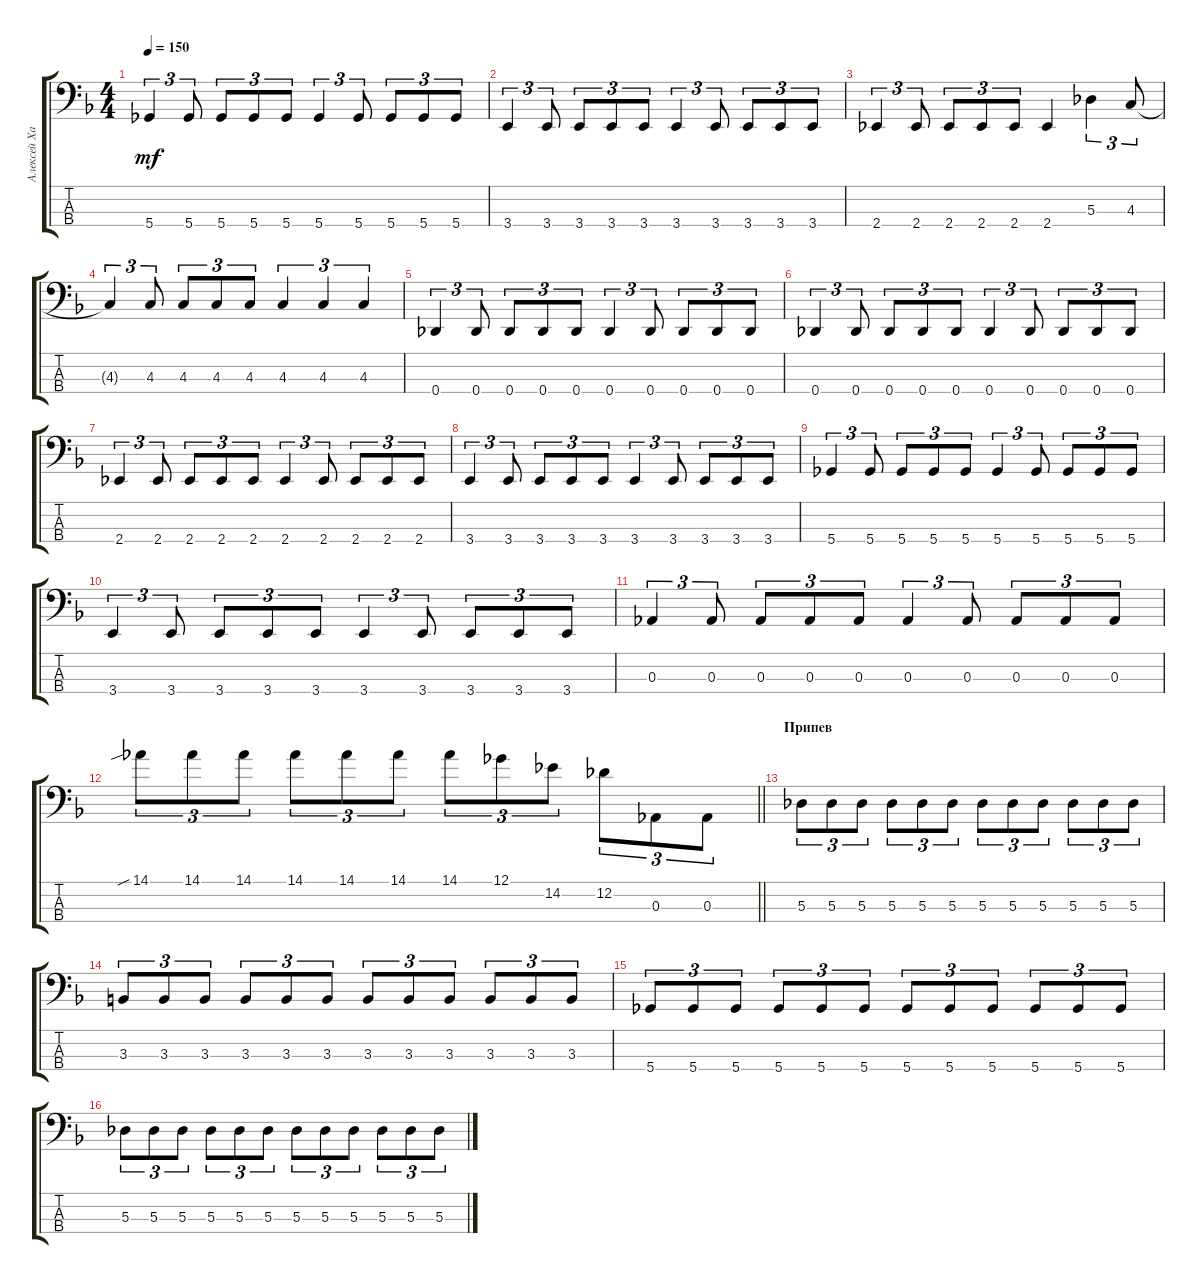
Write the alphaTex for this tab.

\track ("Алексей Харьков" "Алексей Ха") {instrument electricbassfinger}
\staff {score tabs}
\tuning (Gb2 Db2 Ab1 Db1) {hide}
\ts (4 4)
\tempo 150
\clef f4
\ks dminor
5.4.4{tu (3 2) dy mf} 5.4.8{tu (3 2)} 5.4.8{tu (3 2)} 5.4.8{tu (3 2)} 5.4.8{tu (3 2)} 5.4.4{tu (3 2)} 5.4.8{tu (3 2)} 5.4.8{tu (3 2)} 5.4.8{tu (3 2)} 5.4.8{tu (3 2)} |
3.4.4{tu (3 2)} 3.4.8{tu (3 2)} 3.4.8{tu (3 2)} 3.4.8{tu (3 2)} 3.4.8{tu (3 2)} 3.4.4{tu (3 2)} 3.4.8{tu (3 2)} 3.4.8{tu (3 2)} 3.4.8{tu (3 2)} 3.4.8{tu (3 2)} |
2.4.4{tu (3 2)} 2.4.8{tu (3 2)} 2.4.8{tu (3 2)} 2.4.8{tu (3 2)} 2.4.8{tu (3 2)} 2.4.4 5.3.4{tu (3 2)} 4.3.8{tu (3 2)} |
4.3{t}.4{tu (3 2)} 4.3.8{tu (3 2)} 4.3.8{tu (3 2)} 4.3.8{tu (3 2)} 4.3.8{tu (3 2)} 4.3.4{tu (3 2)} 4.3.4{tu (3 2)} 4.3.4{tu (3 2)} |
0.4.4{tu (3 2)} 0.4.8{tu (3 2)} 0.4.8{tu (3 2)} 0.4.8{tu (3 2)} 0.4.8{tu (3 2)} 0.4.4{tu (3 2)} 0.4.8{tu (3 2)} 0.4.8{tu (3 2)} 0.4.8{tu (3 2)} 0.4.8{tu (3 2)} |
0.4.4{tu (3 2)} 0.4.8{tu (3 2)} 0.4.8{tu (3 2)} 0.4.8{tu (3 2)} 0.4.8{tu (3 2)} 0.4.4{tu (3 2)} 0.4.8{tu (3 2)} 0.4.8{tu (3 2)} 0.4.8{tu (3 2)} 0.4.8{tu (3 2)} |
2.4.4{tu (3 2)} 2.4.8{tu (3 2)} 2.4.8{tu (3 2)} 2.4.8{tu (3 2)} 2.4.8{tu (3 2)} 2.4.4{tu (3 2)} 2.4.8{tu (3 2)} 2.4.8{tu (3 2)} 2.4.8{tu (3 2)} 2.4.8{tu (3 2)} |
3.4.4{tu (3 2)} 3.4.8{tu (3 2)} 3.4.8{tu (3 2)} 3.4.8{tu (3 2)} 3.4.8{tu (3 2)} 3.4.4{tu (3 2)} 3.4.8{tu (3 2)} 3.4.8{tu (3 2)} 3.4.8{tu (3 2)} 3.4.8{tu (3 2)} |
5.4.4{tu (3 2)} 5.4.8{tu (3 2)} 5.4.8{tu (3 2)} 5.4.8{tu (3 2)} 5.4.8{tu (3 2)} 5.4.4{tu (3 2)} 5.4.8{tu (3 2)} 5.4.8{tu (3 2)} 5.4.8{tu (3 2)} 5.4.8{tu (3 2)} |
3.4.4{tu (3 2)} 3.4.8{tu (3 2)} 3.4.8{tu (3 2)} 3.4.8{tu (3 2)} 3.4.8{tu (3 2)} 3.4.4{tu (3 2)} 3.4.8{tu (3 2)} 3.4.8{tu (3 2)} 3.4.8{tu (3 2)} 3.4.8{tu (3 2)} |
0.3.4{tu (3 2)} 0.3.8{tu (3 2)} 0.3.8{tu (3 2)} 0.3.8{tu (3 2)} 0.3.8{tu (3 2)} 0.3.4{tu (3 2)} 0.3.8{tu (3 2)} 0.3.8{tu (3 2)} 0.3.8{tu (3 2)} 0.3.8{tu (3 2)} |
\barLineRight lightlight
14.1{sib}.8{tu (3 2)} 14.1.8{tu (3 2)} 14.1.8{tu (3 2)} 14.1.8{tu (3 2)} 14.1.8{tu (3 2)} 14.1.8{tu (3 2)} 14.1.8{tu (3 2)} 12.1.8{tu (3 2)} 14.2.8{tu (3 2)} 12.2.8{tu (3 2)} 0.3.8{tu (3 2)} 0.3.8{tu (3 2)} |
\section ("" "Припев")
5.3.8{tu (3 2)} 5.3.8{tu (3 2)} 5.3.8{tu (3 2)} 5.3.8{tu (3 2)} 5.3.8{tu (3 2)} 5.3.8{tu (3 2)} 5.3.8{tu (3 2)} 5.3.8{tu (3 2)} 5.3.8{tu (3 2)} 5.3.8{tu (3 2)} 5.3.8{tu (3 2)} 5.3.8{tu (3 2)} |
3.3.8{tu (3 2)} 3.3.8{tu (3 2)} 3.3.8{tu (3 2)} 3.3.8{tu (3 2)} 3.3.8{tu (3 2)} 3.3.8{tu (3 2)} 3.3.8{tu (3 2)} 3.3.8{tu (3 2)} 3.3.8{tu (3 2)} 3.3.8{tu (3 2)} 3.3.8{tu (3 2)} 3.3.8{tu (3 2)} |
5.4.8{tu (3 2)} 5.4.8{tu (3 2)} 5.4.8{tu (3 2)} 5.4.8{tu (3 2)} 5.4.8{tu (3 2)} 5.4.8{tu (3 2)} 5.4.8{tu (3 2)} 5.4.8{tu (3 2)} 5.4.8{tu (3 2)} 5.4.8{tu (3 2)} 5.4.8{tu (3 2)} 5.4.8{tu (3 2)} |
5.3.8{tu (3 2)} 5.3.8{tu (3 2)} 5.3.8{tu (3 2)} 5.3.8{tu (3 2)} 5.3.8{tu (3 2)} 5.3.8{tu (3 2)} 5.3.8{tu (3 2)} 5.3.8{tu (3 2)} 5.3.8{tu (3 2)} 5.3.8{tu (3 2)} 5.3.8{tu (3 2)} 5.3.8{tu (3 2)}
